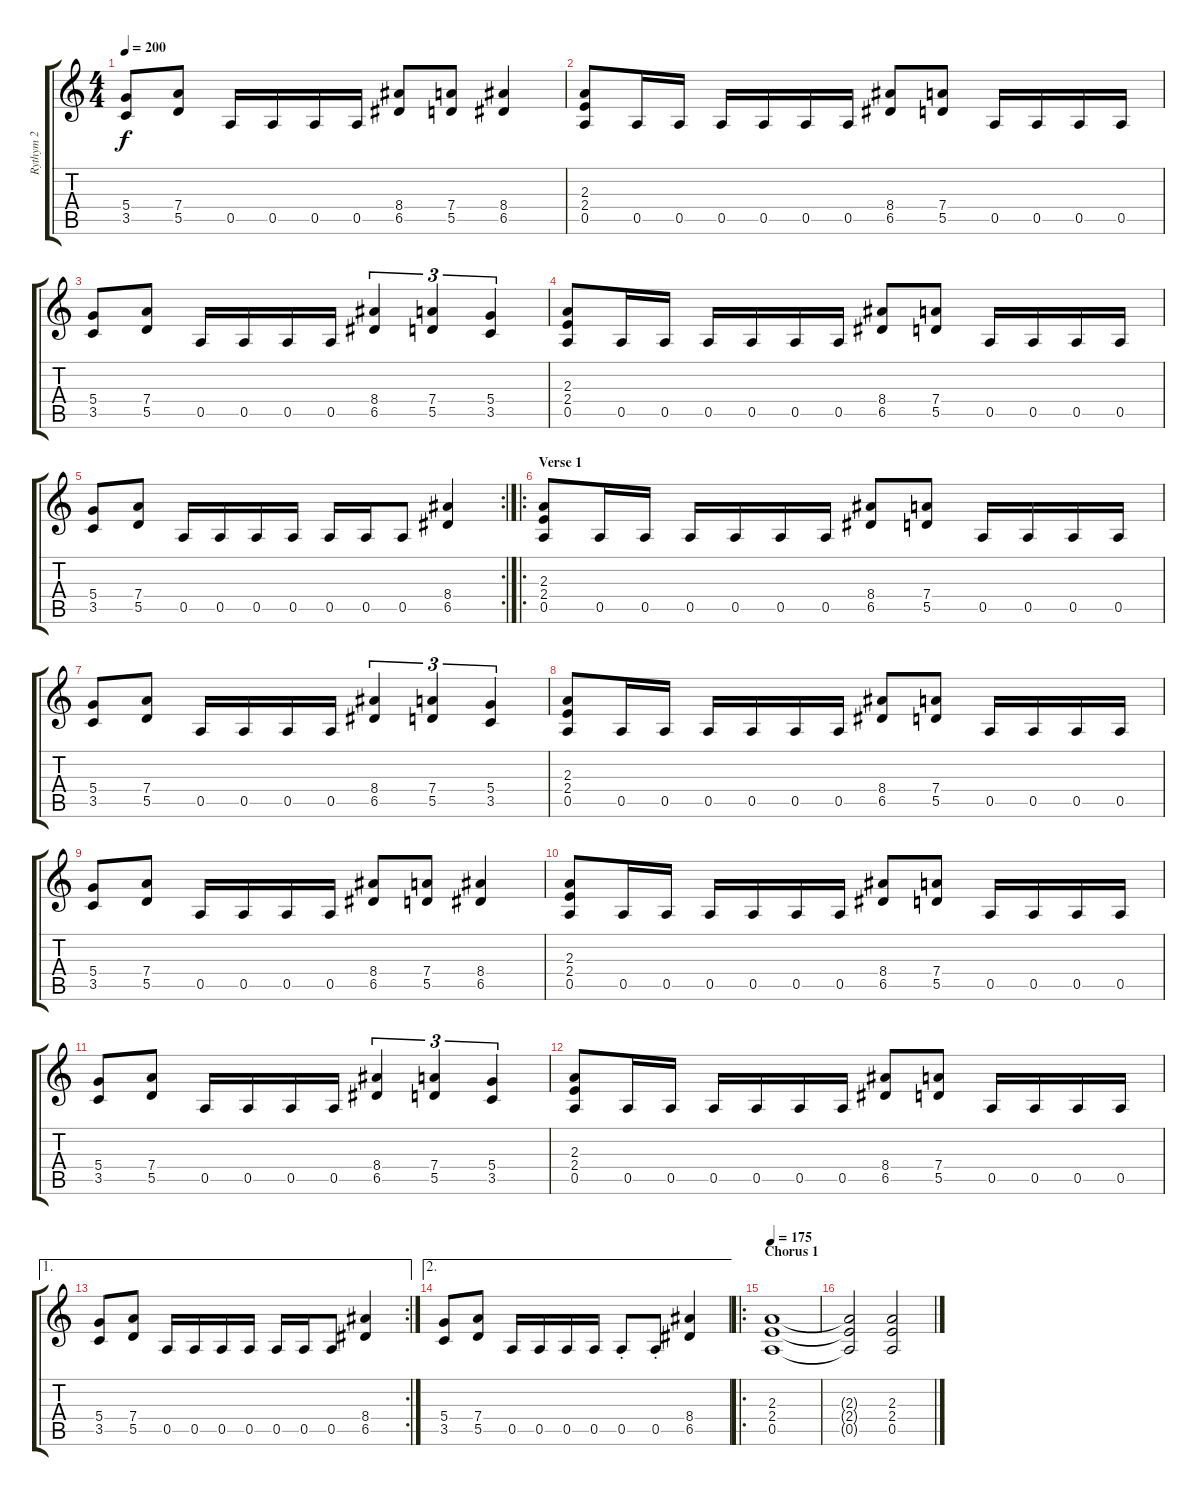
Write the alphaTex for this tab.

\track ("Rythym 2" "Rythym 2") {instrument distortionguitar}
\staff {score tabs}
\tuning (E4 B3 G3 D3 A2 D2) {hide}
\ts (4 4)
\tempo 200
\clef g2
\ks c
(5.4 3.5).8{dy f} (7.4 5.5).8 0.5.16 0.5.16 0.5.16 0.5.16 (8.4 6.5).8 (7.4 5.5).8 (8.4 6.5).4 |
(2.3 2.4 0.5).8 0.5.16 0.5.16 0.5.16 0.5.16 0.5.16 0.5.16 (8.4 6.5).8 (7.4 5.5).8 0.5.16 0.5.16 0.5.16 0.5.16 |
(5.4 3.5).8 (7.4 5.5).8 0.5.16 0.5.16 0.5.16 0.5.16 (8.4 6.5).4{tu (3 2)} (7.4 5.5).4{tu (3 2)} (5.4 3.5).4{tu (3 2)} |
(2.3 2.4 0.5).8 0.5.16 0.5.16 0.5.16 0.5.16 0.5.16 0.5.16 (8.4 6.5).8 (7.4 5.5).8 0.5.16 0.5.16 0.5.16 0.5.16 |
\rc 2
(5.4 3.5).8 (7.4 5.5).8 0.5.16 0.5.16 0.5.16 0.5.16 0.5.16 0.5.16 0.5.8 (8.4 6.5).4 |
\ro
\section ("" "Verse 1")
(2.3 2.4 0.5).8 0.5.16 0.5.16 0.5.16 0.5.16 0.5.16 0.5.16 (8.4 6.5).8 (7.4 5.5).8 0.5.16 0.5.16 0.5.16 0.5.16 |
(5.4 3.5).8 (7.4 5.5).8 0.5.16 0.5.16 0.5.16 0.5.16 (8.4 6.5).4{tu (3 2)} (7.4 5.5).4{tu (3 2)} (5.4 3.5).4{tu (3 2)} |
(2.3 2.4 0.5).8 0.5.16 0.5.16 0.5.16 0.5.16 0.5.16 0.5.16 (8.4 6.5).8 (7.4 5.5).8 0.5.16 0.5.16 0.5.16 0.5.16 |
(5.4 3.5).8 (7.4 5.5).8 0.5.16 0.5.16 0.5.16 0.5.16 (8.4 6.5).8 (7.4 5.5).8 (8.4 6.5).4 |
(2.3 2.4 0.5).8 0.5.16 0.5.16 0.5.16 0.5.16 0.5.16 0.5.16 (8.4 6.5).8 (7.4 5.5).8 0.5.16 0.5.16 0.5.16 0.5.16 |
(5.4 3.5).8 (7.4 5.5).8 0.5.16 0.5.16 0.5.16 0.5.16 (8.4 6.5).4{tu (3 2)} (7.4 5.5).4{tu (3 2)} (5.4 3.5).4{tu (3 2)} |
(2.3 2.4 0.5).8 0.5.16 0.5.16 0.5.16 0.5.16 0.5.16 0.5.16 (8.4 6.5).8 (7.4 5.5).8 0.5.16 0.5.16 0.5.16 0.5.16 |
\ae 1
\rc 2
(5.4 3.5).8 (7.4 5.5).8 0.5.16 0.5.16 0.5.16 0.5.16 0.5.16 0.5.16 0.5.8 (8.4 6.5).4 |
\ae 2
(5.4 3.5).8 (7.4 5.5).8 0.5.16 0.5.16 0.5.16 0.5.16 0.5{st}.8 0.5{st}.8 (8.4 6.5).4 |
\ro
\section ("" "Chorus 1")
\tempo 175
(2.3 2.4 0.5).1 |
(2.3{t} 2.4{t} 0.5{t}).2 (2.3 2.4 0.5).2
